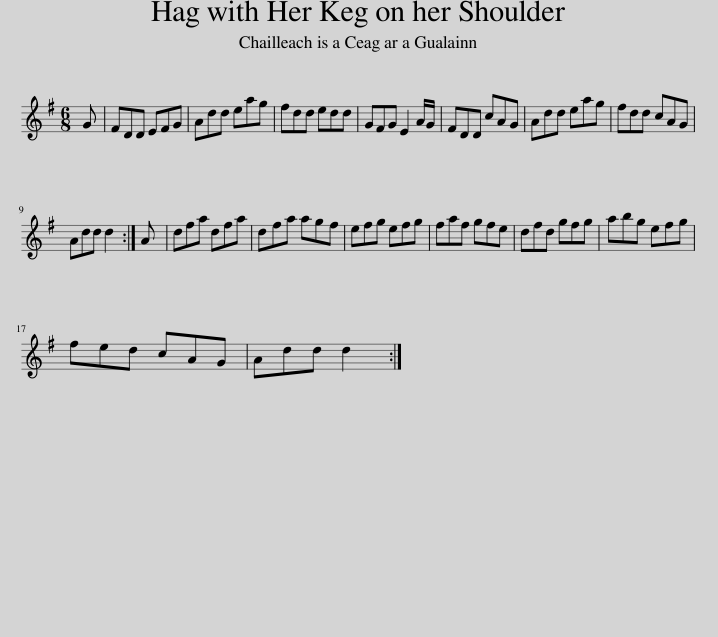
X:1
L:1/8
M:6/8
I:linebreak $
K:G
V:1 treble
V:1
 G | FDD EFG | Add eag | fdd edd | GFG E2 A/G/ | %5
 FDD cAG | Add eag | fdd cAG |$ Add d2 :| A | %10
 dfa dfa | dfa agf | efg efg | faf gfe | dfd gfg | %15
 abg efg |$ fed cAG | Add d2 :| %18
